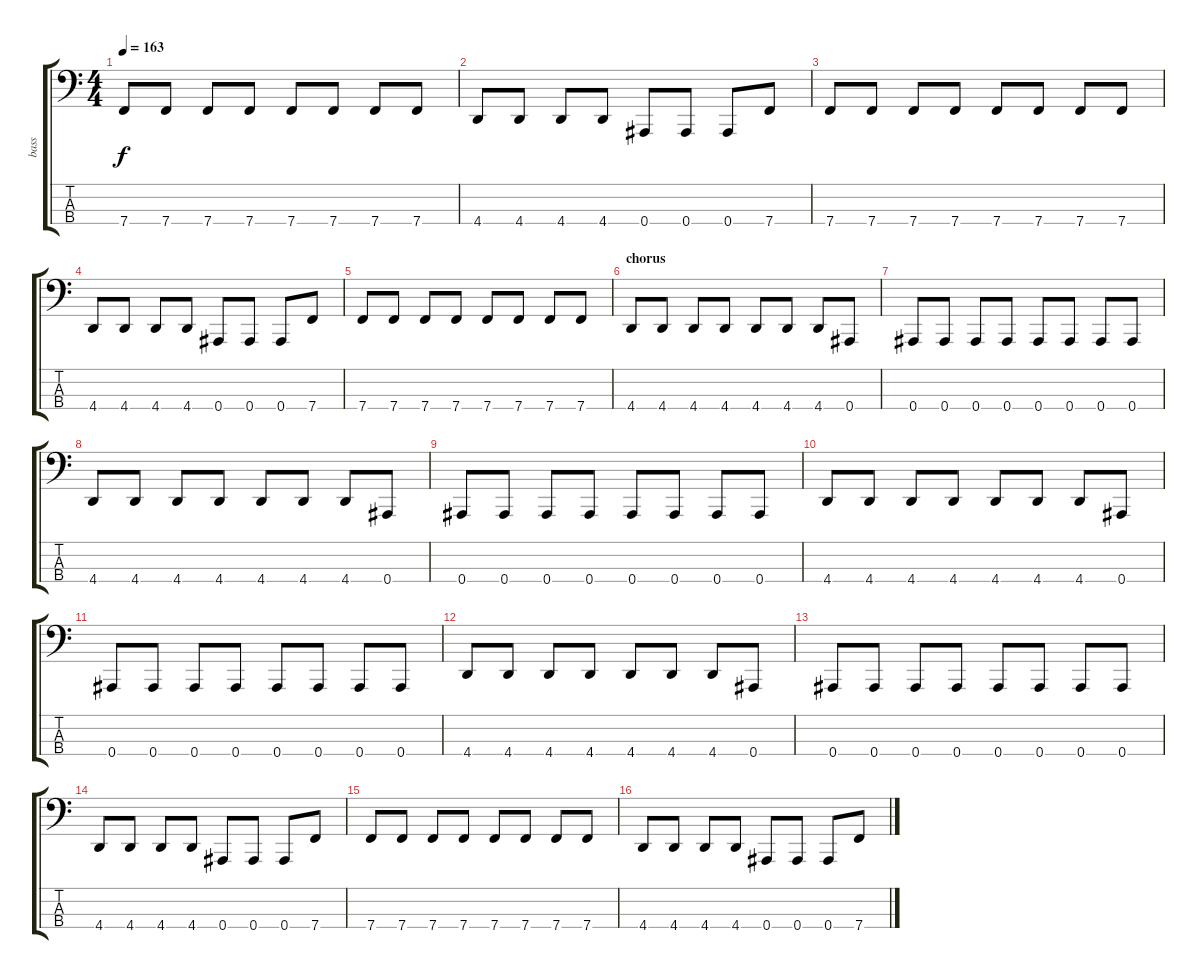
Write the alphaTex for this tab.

\track ("bass" "bass") {instrument electricbassfinger}
\staff {score tabs}
\tuning (Eb2 Bb1 F1 Bb0) {hide}
\ts (4 4)
\tempo 163
\clef f4
\ks c
7.4.8{dy f} 7.4.8 7.4.8 7.4.8 7.4.8 7.4.8 7.4.8 7.4.8 |
4.4.8 4.4.8 4.4.8 4.4.8 0.4.8 0.4.8 0.4.8 7.4.8 |
7.4.8 7.4.8 7.4.8 7.4.8 7.4.8 7.4.8 7.4.8 7.4.8 |
4.4.8 4.4.8 4.4.8 4.4.8 0.4.8 0.4.8 0.4.8 7.4.8 |
7.4.8 7.4.8 7.4.8 7.4.8 7.4.8 7.4.8 7.4.8 7.4.8 |
\section ("" "chorus")
4.4.8 4.4.8 4.4.8 4.4.8 4.4.8 4.4.8 4.4.8 0.4.8 |
0.4.8 0.4.8 0.4.8 0.4.8 0.4.8 0.4.8 0.4.8 0.4.8 |
4.4.8 4.4.8 4.4.8 4.4.8 4.4.8 4.4.8 4.4.8 0.4.8 |
0.4.8 0.4.8 0.4.8 0.4.8 0.4.8 0.4.8 0.4.8 0.4.8 |
4.4.8 4.4.8 4.4.8 4.4.8 4.4.8 4.4.8 4.4.8 0.4.8 |
0.4.8 0.4.8 0.4.8 0.4.8 0.4.8 0.4.8 0.4.8 0.4.8 |
4.4.8 4.4.8 4.4.8 4.4.8 4.4.8 4.4.8 4.4.8 0.4.8 |
0.4.8 0.4.8 0.4.8 0.4.8 0.4.8 0.4.8 0.4.8 0.4.8 |
4.4.8 4.4.8 4.4.8 4.4.8 0.4.8 0.4.8 0.4.8 7.4.8 |
7.4.8 7.4.8 7.4.8 7.4.8 7.4.8 7.4.8 7.4.8 7.4.8 |
4.4.8 4.4.8 4.4.8 4.4.8 0.4.8 0.4.8 0.4.8 7.4.8
